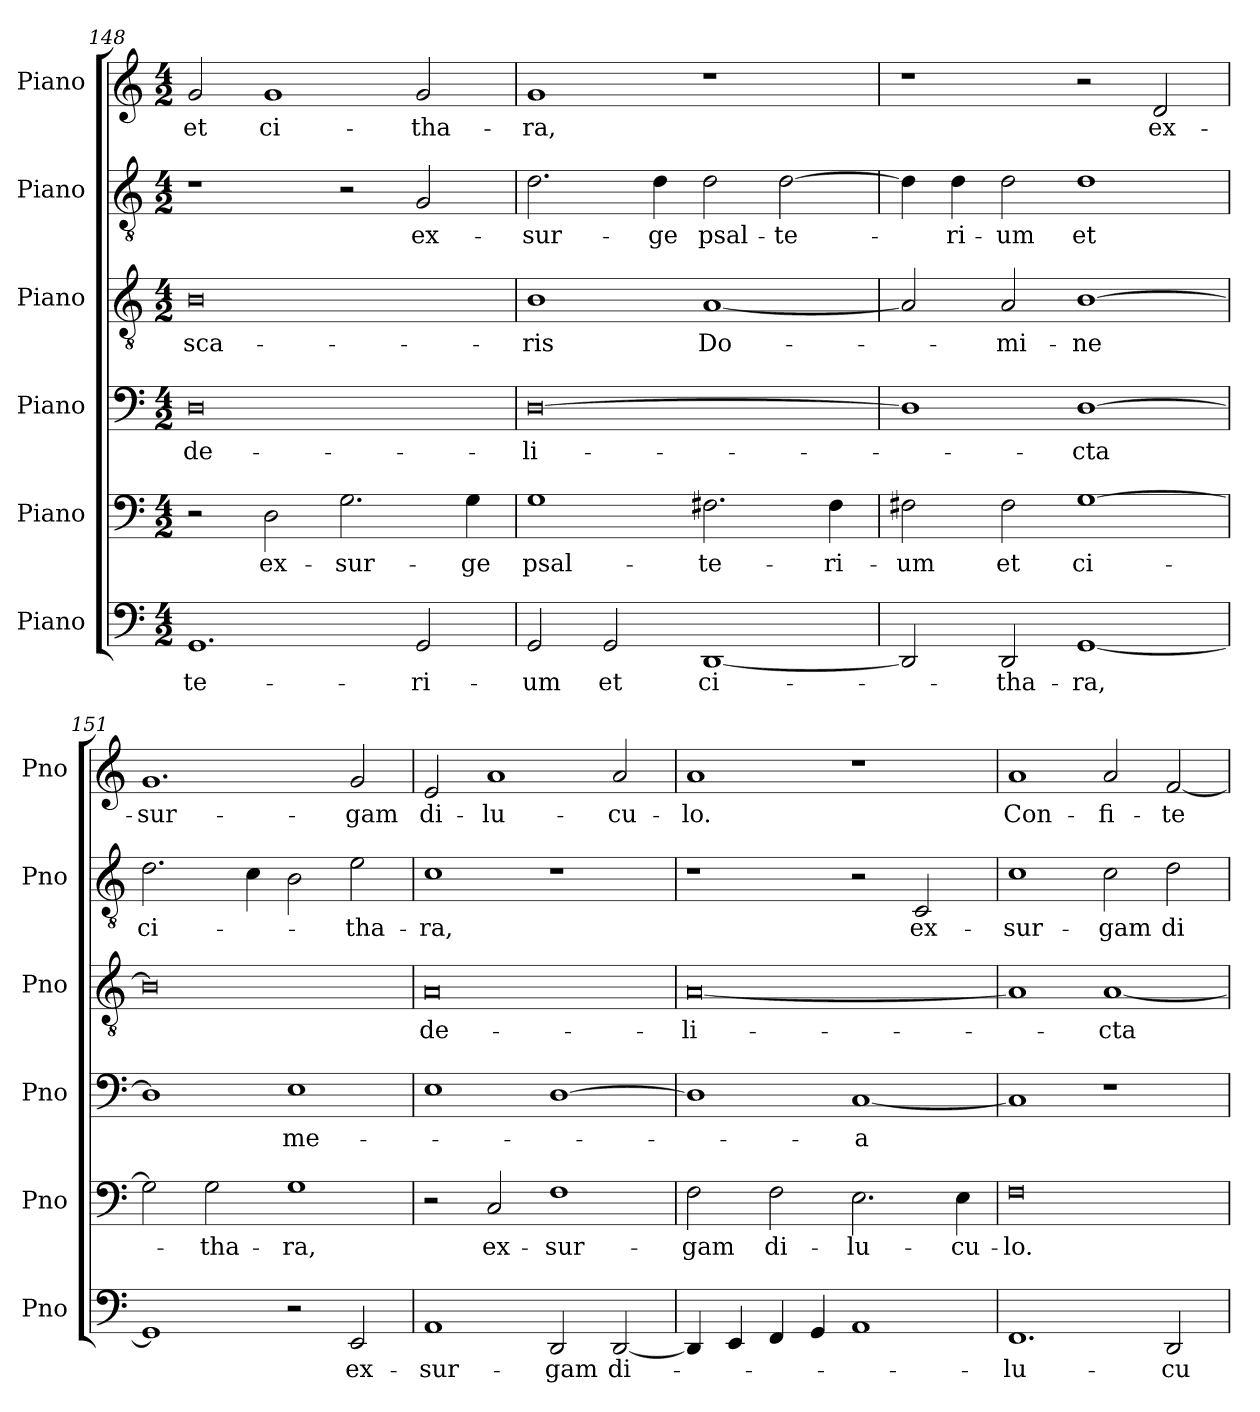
**kern	**text	**kern	**text	**kern	**text	**kern	**text	**kern	**text	**kern	**text
*part6	*part6	*part5	*part5	*part4	*part4	*part3	*part3	*part2	*part2	*part1	*part1
*staff6	*staff6	*staff5	*staff5	*staff4	*staff4	*staff3	*staff3	*staff2	*staff2	*staff1	*staff1
*I"Piano	*	*I"Piano	*	*I"Piano	*	*I"Piano	*	*I"Piano	*	*I"Piano	*
*I'Pno	*	*I'Pno	*	*I'Pno	*	*I'Pno	*	*I'Pno	*	*I'Pno	*
*clefF4	*	*clefF4	*	*clefF4	*	*clefGv2	*	*clefGv2	*	*clefG2	*
*k[]	*	*k[]	*	*k[]	*	*k[]	*	*k[]	*	*k[]	*
*M4/2	*	*M4/2	*	*M4/2	*	*M4/2	*	*M4/2	*	*M4/2	*
=148	=148	=148	=148	=148	=148	=148	=148	=148	=148	=148	=148
!	!LO:LY:b	!	!	!	!LO:LY:b	!	!LO:LY:b	!	!	!	!LO:LY:b
1.GG	-te-	2r	.	0D	de-	0B	-sca-	1r	.	2g/	et
!	!	!	!LO:LY:b	!	!	!	!	!	!	!	!LO:LY:b
.	.	2D\	ex-	.	.	.	.	.	.	1g	ci­-
!	!	!	!LO:LY:b	!	!	!	!	!	!	!	!
.	.	2.G\	-sur-	.	.	.	.	2r	.	.	.
!	!LO:LY:b	!	!	!	!	!	!	!	!LO:LY:b	!	!LO:LY:b
2GG/	-ri-	.	.	.	.	.	.	2G/	ex-	2g/	-tha­-
!	!	!	!LO:LY:b	!	!	!	!	!	!	!	!
.	.	4G\	-ge	.	.	.	.	.	.	.	.
=149	=149	=149	=149	=149	=149	=149	=149	=149	=149	=149	=149
!	!LO:LY:b	!	!LO:LY:b	!	!LO:LY:b	!	!LO:LY:b	!	!LO:LY:b	!	!LO:LY:b
2GG/	-um	1G	psal-	[0D	-li-	1B	-ris	2.d\	-sur­-	1g	-ra,
!	!LO:LY:b	!	!	!	!	!	!	!	!	!	!
2GG/	et	.	.	.	.	.	.	.	.	.	.
!	!	!	!	!	!	!	!	!	!LO:LY:b	!	!
.	.	.	.	.	.	.	.	4d\	-ge	.	.
!	!LO:LY:b	!	!LO:LY:b	!	!	!	!LO:LY:b	!	!LO:LY:b	!	!
[1DD	ci­-	2.F#X\	-te-	.	.	[1A	Do-	2d\	psal­-	1r	.
!	!	!	!	!	!	!	!	!	!LO:LY:b	!	!
.	.	.	.	.	.	.	.	[2d\	-te­-	.	.
!	!	!	!LO:LY:b	!	!	!	!	!	!	!	!
.	.	4F#\	-ri­-	.	.	.	.	.	.	.	.
=150	=150	=150	=150	=150	=150	=150	=150	=150	=150	=150	=150
!	!	!	!LO:LY:b	!	!	!	!	!	!	!	!
2DD/]	.	2F#X\	-um	1D]	.	2A/]	.	4d\]	.	1r	.
!	!	!	!	!	!	!	!	!	!LO:LY:b	!	!
.	.	.	.	.	.	.	.	4d\	-ri-	.	.
!	!LO:LY:b	!	!LO:LY:b	!	!	!	!LO:LY:b	!	!LO:LY:b	!	!
2DD/	-tha­-	2F#\	et	.	.	2A/	-mi­-	2d\	-um	.	.
!	!LO:LY:b	!	!LO:LY:b	!	!LO:LY:b	!	!LO:LY:b	!	!LO:LY:b	!	!
[1GG	-ra,	[1G	ci­-	[1D	-cta	[1B	-ne	1d	et	2r	.
!	!	!	!	!	!	!	!	!	!	!	!LO:LY:b
.	.	.	.	.	.	.	.	.	.	2d/	ex-
=151	=151	=151	=151	=151	=151	=151	=151	=151	=151	=151	=151
!	!	!	!	!	!	!	!	!	!LO:LY:b	!	!LO:LY:b
1GG]	.	2G\]	.	1D]	.	0B]	.	2.d\	ci­-	1.g	-sur-
!	!	!	!LO:LY:b	!	!	!	!	!	!	!	!
.	.	2G\	-tha-	.	.	.	.	.	.	.	.
.	.	.	.	.	.	.	.	4c\	.	.	.
!	!	!	!LO:LY:b	!	!LO:LY:b	!	!	!	!	!	!
2r	.	1G	-ra,	1E	me-	.	.	2B\	.	.	.
!	!LO:LY:b	!	!	!	!	!	!	!	!LO:LY:b	!	!LO:LY:b
2EE/	ex-	.	.	.	.	.	.	2e\	-tha­-	2g/	-gam
!!LO:PB:g=z
=152	=152	=152	=152	=152	=152	=152	=152	=152	=152	=152	=152
!	!LO:LY:b	!	!	!	!	!	!LO:LY:b	!	!LO:LY:b	!	!LO:LY:b
1AA	-sur-	2r	.	1E	.	0A	de­-	1c	-ra,	2e/	di-
!	!	!	!LO:LY:b	!	!	!	!	!	!	!	!LO:LY:b
.	.	2C/	ex-	.	.	.	.	.	.	1a	-lu­-
!	!LO:LY:b	!	!LO:LY:b	!	!	!	!	!	!	!	!
2DD/	-gam	1F	-sur­-	[1D	.	.	.	1r	.	.	.
!	!LO:LY:b	!	!	!	!	!	!	!	!	!	!LO:LY:b
[2DD/	di­-	.	.	.	.	.	.	.	.	2a/	-cu-
=153	=153	=153	=153	=153	=153	=153	=153	=153	=153	=153	=153
!	!	!	!LO:LY:b	!	!	!	!LO:LY:b	!	!	!	!LO:LY:b
4DD/]	.	2F\	-gam	1D]	.	[0A	-li-	1r	.	1a	-lo.
4EE/	.	.	.	.	.	.	.	.	.	.	.
!	!	!	!LO:LY:b	!	!	!	!	!	!	!	!
4FF/	.	2F\	di-	.	.	.	.	.	.	.	.
4GG/	.	.	.	.	.	.	.	.	.	.	.
!	!	!	!LO:LY:b	!	!LO:LY:b	!	!	!	!	!	!
1AA	.	2.E\	-lu-	[1C	-a	.	.	2r	.	1r	.
!	!	!	!	!	!	!	!	!	!LO:LY:b	!	!
.	.	.	.	.	.	.	.	2C/	ex-	.	.
!	!	!	!LO:LY:b	!	!	!	!	!	!	!	!
.	.	4E\	-cu­-	.	.	.	.	.	.	.	.
=154	=154	=154	=154	=154	=154	=154	=154	=154	=154	=154	=154
!	!LO:LY:b	!	!LO:LY:b	!	!	!	!	!	!LO:LY:b	!	!LO:LY:b
1.FF	-lu-	0F	-lo.	1C]	.	1A]	.	1c	-sur-	1a	Con-
!	!	!	!	!	!	!	!LO:LY:b	!	!LO:LY:b	!	!LO:LY:b
.	.	.	.	1r	.	[1A	-cta	2c\	-gam	2a/	-fi-
!	!LO:LY:b	!	!	!	!	!	!	!	!LO:LY:b	!	!LO:LY:b
2DD/	-cu-	.	.	.	.	.	.	2d\	di-	[2f/	-te-
=	=	=	=	=	=	=	=	=	=	=	=
*-	*-	*-	*-	*-	*-	*-	*-	*-	*-	*-	*-
